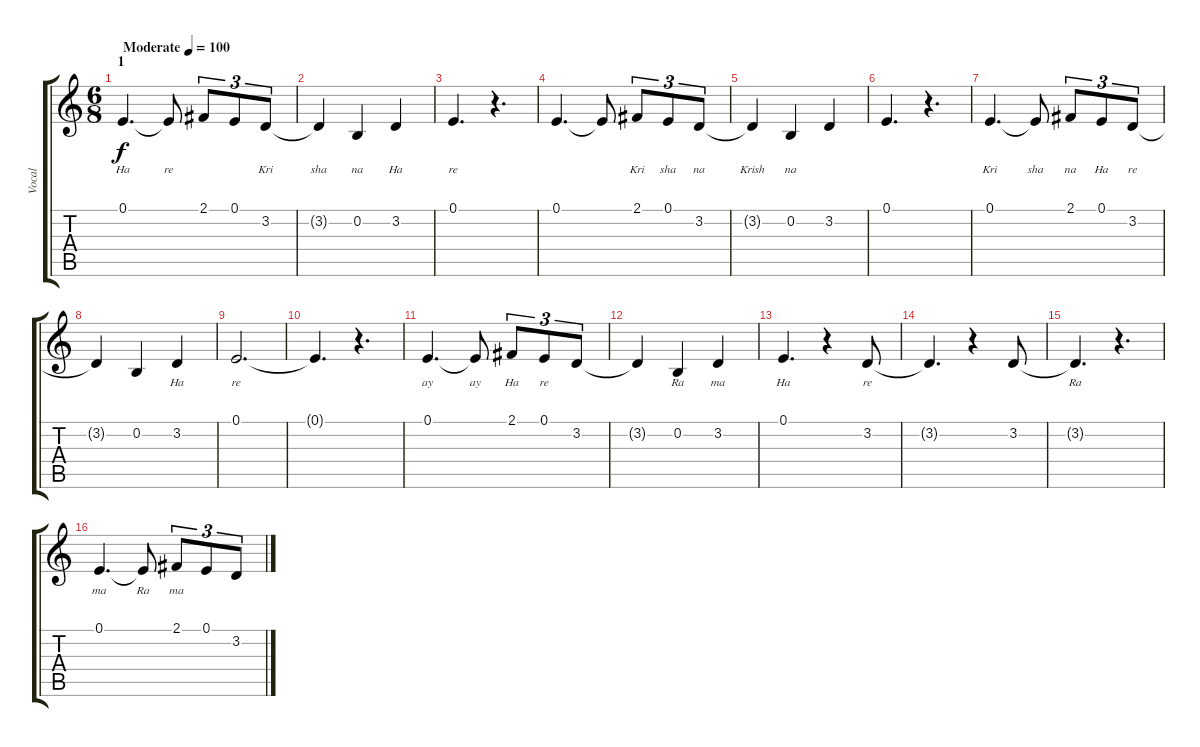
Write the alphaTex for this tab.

\track ("Vocal" "Vocal") {instrument acousticgrandpiano}
\staff {score tabs}
\tuning (E4 B3 G3 D3 A2 E2) {hide}
\ts (6 8)
\section ("" "1")
\tempo (100 "Moderate")
\clef g2
\ks c
0.1.4{d lyrics (0 "Ha") lyrics (1 "") lyrics (2 "") lyrics (3 "") lyrics (4 "") dy f instrument acousticgrandpiano} 0.1{t}.8{lyrics (0 "re") lyrics (1 "") lyrics (2 "") lyrics (3 "") lyrics (4 "")} 2.1.8{tu (3 2) lyrics (0 "") lyrics (1 "") lyrics (2 "") lyrics (3 "") lyrics (4 "")} 0.1.8{tu (3 2) lyrics (0 "") lyrics (1 "") lyrics (2 "") lyrics (3 "") lyrics (4 "")} 3.2.8{tu (3 2) lyrics (0 "Kri") lyrics (1 "") lyrics (2 "") lyrics (3 "") lyrics (4 "")} |
3.2{t}.4{lyrics (0 "sha") lyrics (1 "") lyrics (2 "") lyrics (3 "") lyrics (4 "")} 0.2.4{lyrics (0 "na") lyrics (1 "") lyrics (2 "") lyrics (3 "") lyrics (4 "")} 3.2.4{lyrics (0 "Ha") lyrics (1 "") lyrics (2 "") lyrics (3 "") lyrics (4 "")} |
0.1.4{d lyrics (0 "re") lyrics (1 "") lyrics (2 "") lyrics (3 "") lyrics (4 "")} r.4{d} |
0.1.4{d lyrics (0 "") lyrics (1 "") lyrics (2 "") lyrics (3 "") lyrics (4 "")} 0.1{t}.8{lyrics (0 "") lyrics (1 "") lyrics (2 "") lyrics (3 "") lyrics (4 "")} 2.1.8{tu (3 2) lyrics (0 "Kri") lyrics (1 "") lyrics (2 "") lyrics (3 "") lyrics (4 "")} 0.1.8{tu (3 2) lyrics (0 "sha") lyrics (1 "") lyrics (2 "") lyrics (3 "") lyrics (4 "")} 3.2.8{tu (3 2) lyrics (0 "na") lyrics (1 "") lyrics (2 "") lyrics (3 "") lyrics (4 "")} |
3.2{t}.4{lyrics (0 "Krish") lyrics (1 "") lyrics (2 "") lyrics (3 "") lyrics (4 "")} 0.2.4{lyrics (0 "na") lyrics (1 "") lyrics (2 "") lyrics (3 "") lyrics (4 "")} 3.2.4{lyrics (0 "") lyrics (1 "") lyrics (2 "") lyrics (3 "") lyrics (4 "")} |
0.1.4{d lyrics (0 "") lyrics (1 "") lyrics (2 "") lyrics (3 "") lyrics (4 "")} r.4{d} |
0.1.4{d lyrics (0 "Kri") lyrics (1 "") lyrics (2 "") lyrics (3 "") lyrics (4 "")} 0.1{t}.8{lyrics (0 "sha") lyrics (1 "") lyrics (2 "") lyrics (3 "") lyrics (4 "")} 2.1.8{tu (3 2) lyrics (0 "na") lyrics (1 "") lyrics (2 "") lyrics (3 "") lyrics (4 "")} 0.1.8{tu (3 2) lyrics (0 "Ha") lyrics (1 "") lyrics (2 "") lyrics (3 "") lyrics (4 "")} 3.2.8{tu (3 2) lyrics (0 "re") lyrics (1 "") lyrics (2 "") lyrics (3 "") lyrics (4 "")} |
3.2{t}.4{lyrics (0 "") lyrics (1 "") lyrics (2 "") lyrics (3 "") lyrics (4 "")} 0.2.4{lyrics (0 "") lyrics (1 "") lyrics (2 "") lyrics (3 "") lyrics (4 "")} 3.2.4{lyrics (0 "Ha") lyrics (1 "") lyrics (2 "") lyrics (3 "") lyrics (4 "")} |
0.1.2{d lyrics (0 "re") lyrics (1 "") lyrics (2 "") lyrics (3 "") lyrics (4 "")} |
0.1{t}.4{d lyrics (0 "") lyrics (1 "") lyrics (2 "") lyrics (3 "") lyrics (4 "")} r.4{d} |
0.1.4{d lyrics (0 "ay") lyrics (1 "") lyrics (2 "") lyrics (3 "") lyrics (4 "")} 0.1{t}.8{lyrics (0 "ay") lyrics (1 "") lyrics (2 "") lyrics (3 "") lyrics (4 "")} 2.1.8{tu (3 2) lyrics (0 "Ha") lyrics (1 "") lyrics (2 "") lyrics (3 "") lyrics (4 "")} 0.1.8{tu (3 2) lyrics (0 "re") lyrics (1 "") lyrics (2 "") lyrics (3 "") lyrics (4 "")} 3.2.8{tu (3 2) lyrics (0 "") lyrics (1 "") lyrics (2 "") lyrics (3 "") lyrics (4 "")} |
3.2{t}.4{lyrics (0 "") lyrics (1 "") lyrics (2 "") lyrics (3 "") lyrics (4 "")} 0.2.4{lyrics (0 "Ra") lyrics (1 "") lyrics (2 "") lyrics (3 "") lyrics (4 "")} 3.2.4{lyrics (0 "ma") lyrics (1 "") lyrics (2 "") lyrics (3 "") lyrics (4 "")} |
0.1.4{d lyrics (0 "Ha") lyrics (1 "") lyrics (2 "") lyrics (3 "") lyrics (4 "")} r.4 3.2.8{lyrics (0 "re") lyrics (1 "") lyrics (2 "") lyrics (3 "") lyrics (4 "")} |
3.2{t}.4{d lyrics (0 "") lyrics (1 "") lyrics (2 "") lyrics (3 "") lyrics (4 "")} r.4 3.2.8{lyrics (0 "") lyrics (1 "") lyrics (2 "") lyrics (3 "") lyrics (4 "")} |
3.2{t}.4{d lyrics (0 "Ra") lyrics (1 "") lyrics (2 "") lyrics (3 "") lyrics (4 "")} r.4{d} |
0.1.4{d lyrics (0 "ma") lyrics (1 "") lyrics (2 "") lyrics (3 "") lyrics (4 "")} 0.1{t}.8{lyrics (0 "Ra") lyrics (1 "") lyrics (2 "") lyrics (3 "") lyrics (4 "")} 2.1.8{tu (3 2) lyrics (0 "ma") lyrics (1 "") lyrics (2 "") lyrics (3 "") lyrics (4 "")} 0.1.8{tu (3 2) lyrics (0 "") lyrics (1 "") lyrics (2 "") lyrics (3 "") lyrics (4 "")} 3.2.8{tu (3 2) lyrics (0 "") lyrics (1 "") lyrics (2 "") lyrics (3 "") lyrics (4 "")}
